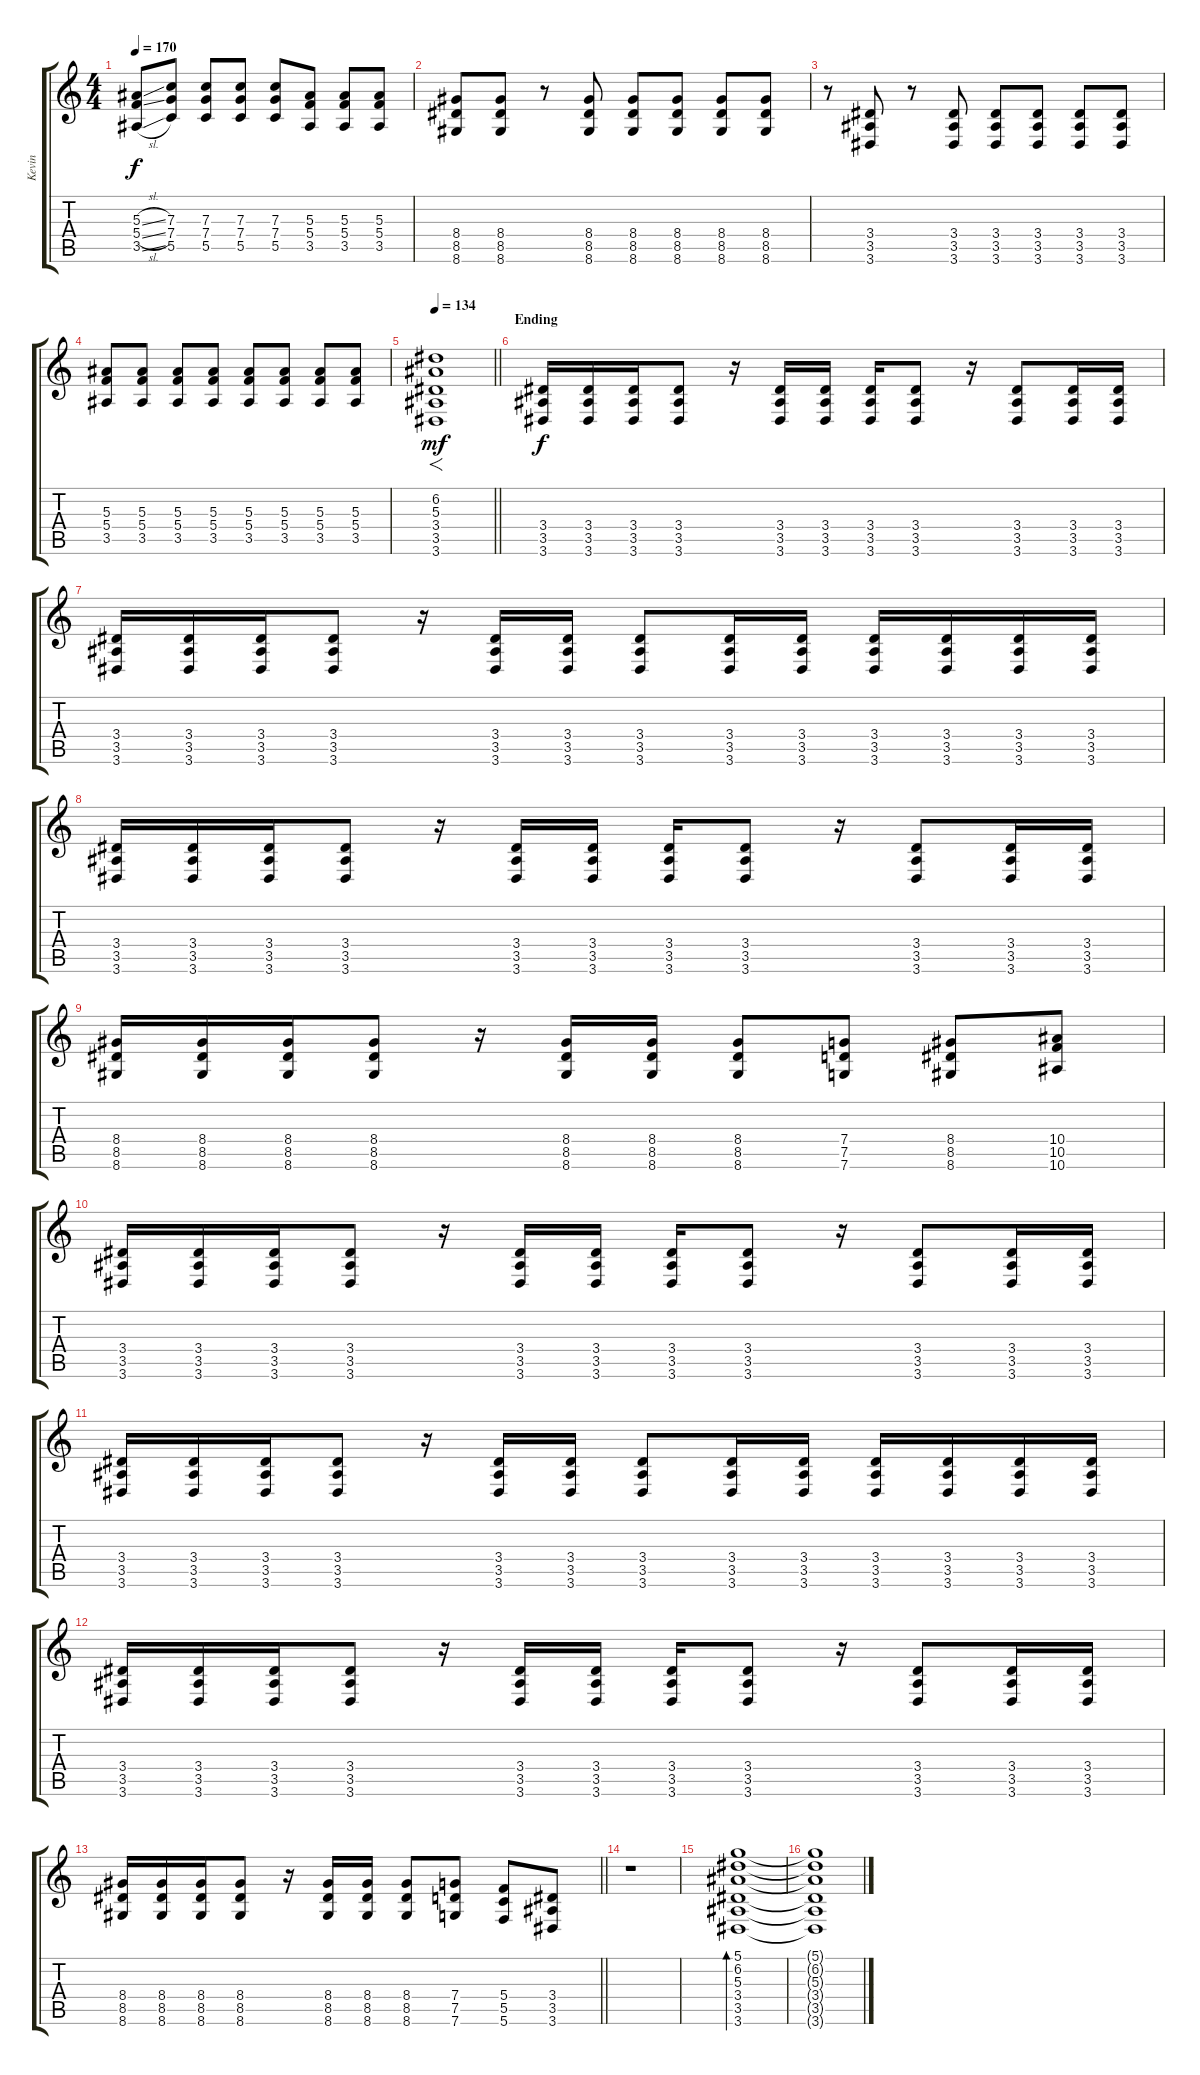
\track ("Kevin" "Kevin") {instrument distortionguitar}
\staff {score tabs}
\tuning (D4 A3 F3 C3 G2 C2) {hide}
\ts (4 4)
\tempo 170
\clef g2
\ks c
(5.3{sl} 5.4{sl} 3.5{sl}).8{dy f} (7.3 7.4 5.5).8 (7.3 7.4 5.5).8 (7.3 7.4 5.5).8 (7.3 7.4 5.5).8 (5.3 5.4 3.5).8 (5.3 5.4 3.5).8 (5.3 5.4 3.5).8 |
(8.4 8.5 8.6).8 (8.4 8.5 8.6).8 r.8 (8.4 8.5 8.6).8 (8.4 8.5 8.6).8 (8.4 8.5 8.6).8 (8.4 8.5 8.6).8 (8.4 8.5 8.6).8 |
r.8 (3.4 3.5 3.6).8 r.8 (3.4 3.5 3.6).8 (3.4 3.5 3.6).8 (3.4 3.5 3.6).8 (3.4 3.5 3.6).8 (3.4 3.5 3.6).8 |
(5.3 5.4 3.5).8 (5.3 5.4 3.5).8 (5.3 5.4 3.5).8 (5.3 5.4 3.5).8 (5.3 5.4 3.5).8 (5.3 5.4 3.5).8 (5.3 5.4 3.5).8 (5.3 5.4 3.5).8 |
\tempo 134
\barLineRight lightlight
(6.2 5.3 3.4 3.5 3.6).1{f dy mf} |
\section ("" "Ending")
(3.4 3.5 3.6).16{dy f} (3.4 3.5 3.6).16 (3.4 3.5 3.6).16 (3.4 3.5 3.6).8 r.16 (3.4 3.5 3.6).16 (3.4 3.5 3.6).16 (3.4 3.5 3.6).16 (3.4 3.5 3.6).8 r.16 (3.4 3.5 3.6).8 (3.4 3.5 3.6).16 (3.4 3.5 3.6).16 |
(3.4 3.5 3.6).16 (3.4 3.5 3.6).16 (3.4 3.5 3.6).16 (3.4 3.5 3.6).8 r.16 (3.4 3.5 3.6).16 (3.4 3.5 3.6).16 (3.4 3.5 3.6).8 (3.4 3.5 3.6).16 (3.4 3.5 3.6).16 (3.4 3.5 3.6).16 (3.4 3.5 3.6).16 (3.4 3.5 3.6).16 (3.4 3.5 3.6).16 |
(3.4 3.5 3.6).16 (3.4 3.5 3.6).16 (3.4 3.5 3.6).16 (3.4 3.5 3.6).8 r.16 (3.4 3.5 3.6).16 (3.4 3.5 3.6).16 (3.4 3.5 3.6).16 (3.4 3.5 3.6).8 r.16 (3.4 3.5 3.6).8 (3.4 3.5 3.6).16 (3.4 3.5 3.6).16 |
(8.4 8.5 8.6).16 (8.4 8.5 8.6).16 (8.4 8.5 8.6).16 (8.4 8.5 8.6).8 r.16 (8.4 8.5 8.6).16 (8.4 8.5 8.6).16 (8.4 8.5 8.6).8 (7.4 7.5 7.6).8 (8.4 8.5 8.6).8 (10.4 10.5 10.6).8 |
(3.4 3.5 3.6).16 (3.4 3.5 3.6).16 (3.4 3.5 3.6).16 (3.4 3.5 3.6).8 r.16 (3.4 3.5 3.6).16 (3.4 3.5 3.6).16 (3.4 3.5 3.6).16 (3.4 3.5 3.6).8 r.16 (3.4 3.5 3.6).8 (3.4 3.5 3.6).16 (3.4 3.5 3.6).16 |
(3.4 3.5 3.6).16 (3.4 3.5 3.6).16 (3.4 3.5 3.6).16 (3.4 3.5 3.6).8 r.16 (3.4 3.5 3.6).16 (3.4 3.5 3.6).16 (3.4 3.5 3.6).8 (3.4 3.5 3.6).16 (3.4 3.5 3.6).16 (3.4 3.5 3.6).16 (3.4 3.5 3.6).16 (3.4 3.5 3.6).16 (3.4 3.5 3.6).16 |
(3.4 3.5 3.6).16 (3.4 3.5 3.6).16 (3.4 3.5 3.6).16 (3.4 3.5 3.6).8 r.16 (3.4 3.5 3.6).16 (3.4 3.5 3.6).16 (3.4 3.5 3.6).16 (3.4 3.5 3.6).8 r.16 (3.4 3.5 3.6).8 (3.4 3.5 3.6).16 (3.4 3.5 3.6).16 |
\barLineRight lightlight
(8.4 8.5 8.6).16 (8.4 8.5 8.6).16 (8.4 8.5 8.6).16 (8.4 8.5 8.6).8 r.16 (8.4 8.5 8.6).16 (8.4 8.5 8.6).16 (8.4 8.5 8.6).8 (7.4 7.5 7.6).8 (5.4 5.5 5.6).8 (3.4 3.5 3.6).8 |
r.1 |
(5.1 6.2 5.3 3.4 3.5 3.6).1{bd 480 instrument electricguitarjazz} |
(5.1{t} 6.2{t} 5.3{t} 3.4{t} 3.5{t} 3.6{t}).1
